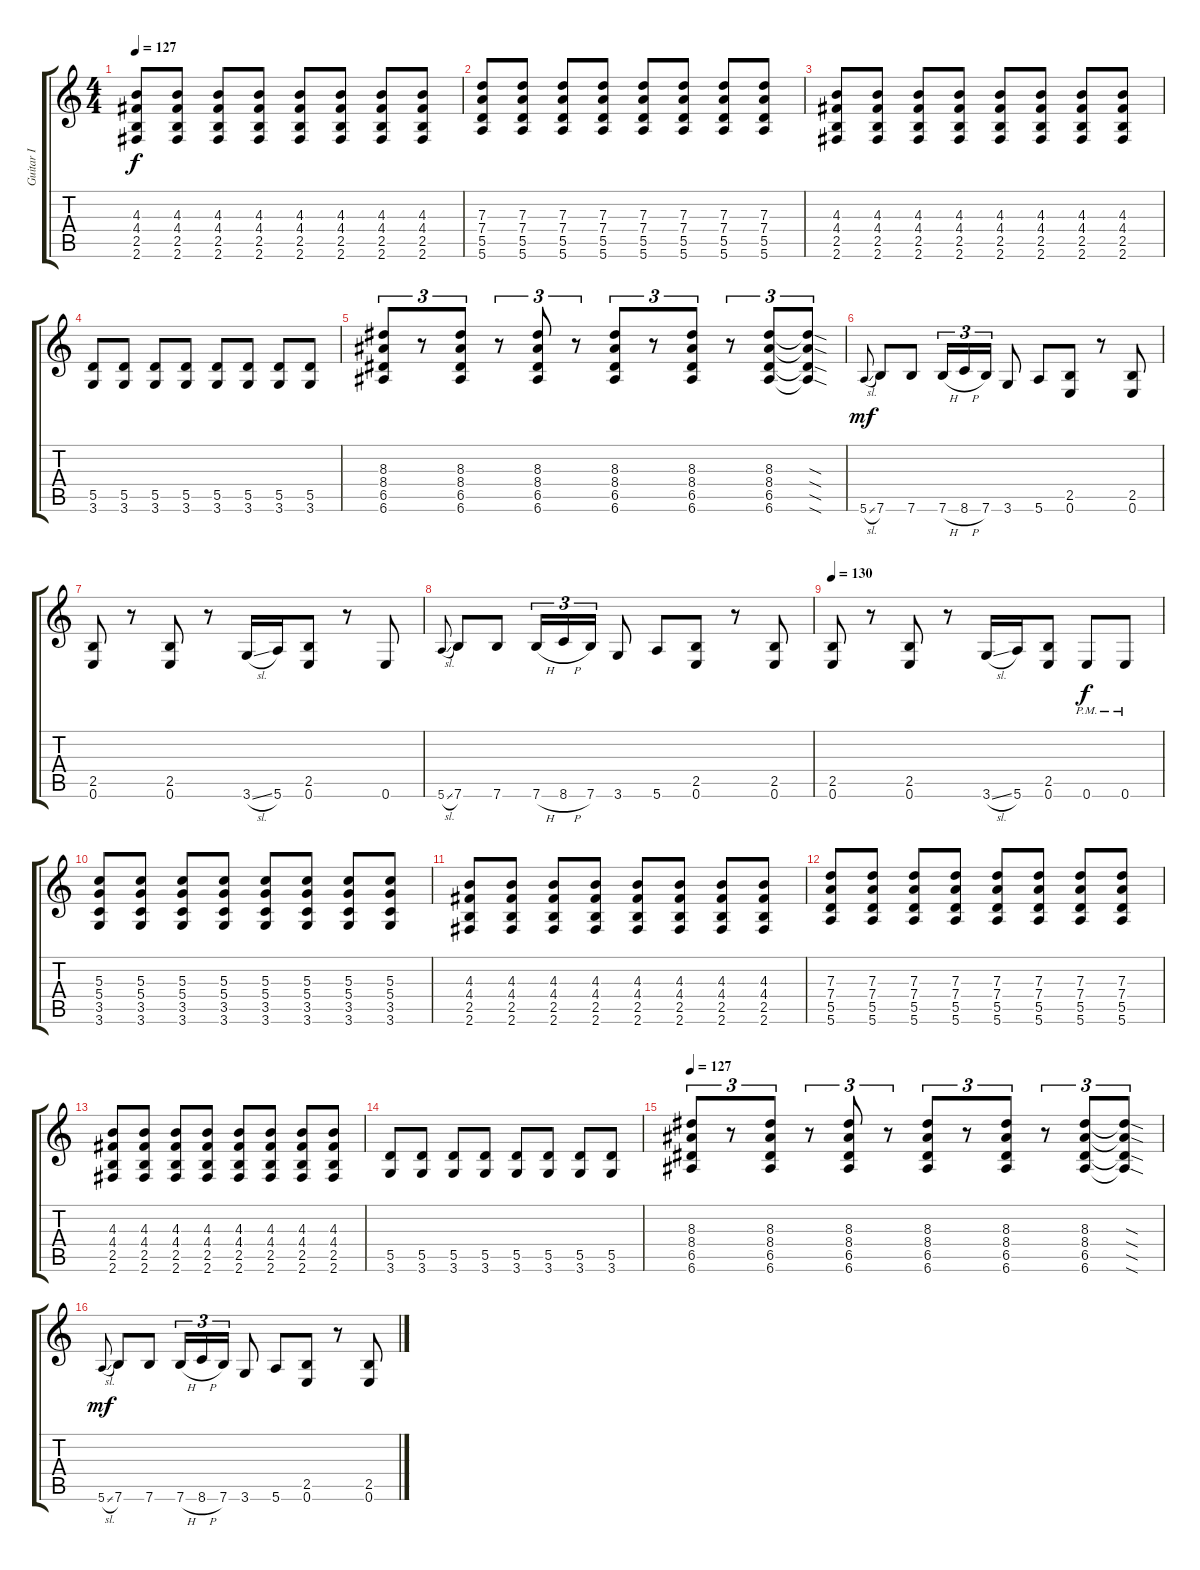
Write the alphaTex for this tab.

\track ("Guitar I" "Guitar I") {instrument overdrivenguitar}
\staff {score tabs}
\tuning (E4 B3 G3 D3 A2 E2) {hide}
\ts (4 4)
\tempo 127
\clef g2
\ks c
(4.3 4.4 2.5 2.6).8{dy f} (4.3 4.4 2.5 2.6).8 (4.3 4.4 2.5 2.6).8 (4.3 4.4 2.5 2.6).8 (4.3 4.4 2.5 2.6).8 (4.3 4.4 2.5 2.6).8 (4.3 4.4 2.5 2.6).8 (4.3 4.4 2.5 2.6).8 |
(7.3 7.4 5.5 5.6).8 (7.3 7.4 5.5 5.6).8 (7.3 7.4 5.5 5.6).8 (7.3 7.4 5.5 5.6).8 (7.3 7.4 5.5 5.6).8 (7.3 7.4 5.5 5.6).8 (7.3 7.4 5.5 5.6).8 (7.3 7.4 5.5 5.6).8 |
(4.3 4.4 2.5 2.6).8 (4.3 4.4 2.5 2.6).8 (4.3 4.4 2.5 2.6).8 (4.3 4.4 2.5 2.6).8 (4.3 4.4 2.5 2.6).8 (4.3 4.4 2.5 2.6).8 (4.3 4.4 2.5 2.6).8 (4.3 4.4 2.5 2.6).8 |
(5.5 3.6).8 (5.5 3.6).8 (5.5 3.6).8 (5.5 3.6).8 (5.5 3.6).8 (5.5 3.6).8 (5.5 3.6).8 (5.5 3.6).8 |
(8.3 8.4 6.5 6.6).8{tu (3 2)} r.8{tu (3 2)} (8.3 8.4 6.5 6.6).8{tu (3 2)} r.8{tu (3 2)} (8.3 8.4 6.5 6.6).8{tu (3 2)} r.8{tu (3 2)} (8.3 8.4 6.5 6.6).8{tu (3 2)} r.8{tu (3 2)} (8.3 8.4 6.5 6.6).8{tu (3 2)} r.8{tu (3 2)} (8.3 8.4 6.5 6.6).8{tu (3 2)} (8.3{sod t} 8.4{sod t} 6.5{sod t} 6.6{sod t}).8{tu (3 2)} |
5.6{sl}.8{gr onbeat dy mf} 7.6.8 7.6.8 7.6{h}.16{tu (3 2)} 8.6{h}.16{tu (3 2)} 7.6.16{tu (3 2)} 3.6.8 5.6.8 (2.5 0.6).8 r.8 (2.5 0.6).8 |
(2.5 0.6).8 r.8 (2.5 0.6).8 r.8 3.6{sl}.16 5.6.16 (2.5 0.6).8 r.8 0.6.8 |
5.6{sl}.8{gr onbeat} 7.6.8 7.6.8 7.6{h}.16{tu (3 2)} 8.6{h}.16{tu (3 2)} 7.6.16{tu (3 2)} 3.6.8 5.6.8 (2.5 0.6).8 r.8 (2.5 0.6).8 |
\tempo 130
(2.5 0.6).8 r.8 (2.5 0.6).8 r.8 3.6{sl}.16 5.6.16 (2.5 0.6).8 0.6{pm}.8{dy f} 0.6{pm}.8 |
(5.3 5.4 3.5 3.6).8 (5.3 5.4 3.5 3.6).8 (5.3 5.4 3.5 3.6).8 (5.3 5.4 3.5 3.6).8 (5.3 5.4 3.5 3.6).8 (5.3 5.4 3.5 3.6).8 (5.3 5.4 3.5 3.6).8 (5.3 5.4 3.5 3.6).8 |
(4.3 4.4 2.5 2.6).8 (4.3 4.4 2.5 2.6).8 (4.3 4.4 2.5 2.6).8 (4.3 4.4 2.5 2.6).8 (4.3 4.4 2.5 2.6).8 (4.3 4.4 2.5 2.6).8 (4.3 4.4 2.5 2.6).8 (4.3 4.4 2.5 2.6).8 |
(7.3 7.4 5.5 5.6).8 (7.3 7.4 5.5 5.6).8 (7.3 7.4 5.5 5.6).8 (7.3 7.4 5.5 5.6).8 (7.3 7.4 5.5 5.6).8 (7.3 7.4 5.5 5.6).8 (7.3 7.4 5.5 5.6).8 (7.3 7.4 5.5 5.6).8 |
(4.3 4.4 2.5 2.6).8 (4.3 4.4 2.5 2.6).8 (4.3 4.4 2.5 2.6).8 (4.3 4.4 2.5 2.6).8 (4.3 4.4 2.5 2.6).8 (4.3 4.4 2.5 2.6).8 (4.3 4.4 2.5 2.6).8 (4.3 4.4 2.5 2.6).8 |
(5.5 3.6).8 (5.5 3.6).8 (5.5 3.6).8 (5.5 3.6).8 (5.5 3.6).8 (5.5 3.6).8 (5.5 3.6).8 (5.5 3.6).8 |
\tempo 127
(8.3 8.4 6.5 6.6).8{tu (3 2)} r.8{tu (3 2)} (8.3 8.4 6.5 6.6).8{tu (3 2)} r.8{tu (3 2)} (8.3 8.4 6.5 6.6).8{tu (3 2)} r.8{tu (3 2)} (8.3 8.4 6.5 6.6).8{tu (3 2)} r.8{tu (3 2)} (8.3 8.4 6.5 6.6).8{tu (3 2)} r.8{tu (3 2)} (8.3 8.4 6.5 6.6).8{tu (3 2)} (8.3{sod t} 8.4{sod t} 6.5{sod t} 6.6{sod t}).8{tu (3 2)} |
5.6{sl}.8{gr onbeat dy mf} 7.6.8 7.6.8 7.6{h}.16{tu (3 2)} 8.6{h}.16{tu (3 2)} 7.6.16{tu (3 2)} 3.6.8 5.6.8 (2.5 0.6).8 r.8 (2.5 0.6).8
